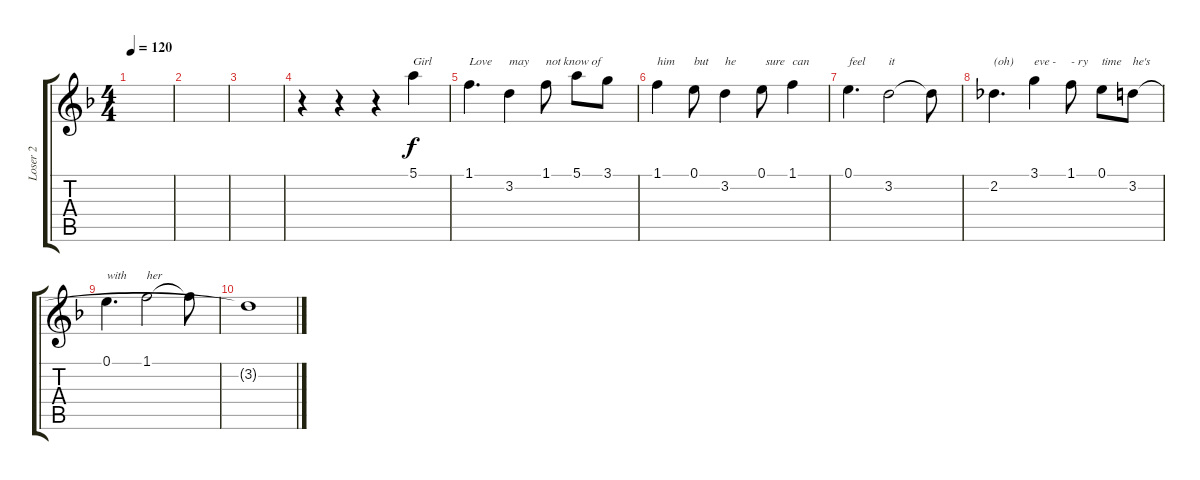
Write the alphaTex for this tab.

\track ("Loser 2" "Loser 2") {instrument electricguitarclean}
\staff {score tabs}
\tuning (E4 B3 G3 D3 A2 E2) {hide}
\ts (4 4)
\tempo 120
\clef g2
\ks f
|
|
|
r.4 r.4 r.4 5.1.4{txt "Girl"} |
1.1.4{d txt "Love"} 3.2.4{txt "may"} 1.1.8{txt "not know of"} 5.1.8 3.1.8 |
1.1.4{txt "him"} 0.1.8{txt "but"} 3.2.4{txt "he          sure"} 0.1.8 1.1.4{txt "can"} |
0.1.4{d txt "feel"} 3.2.2{txt "it"} 3.2{t}.8 |
2.2.4{d txt "(oh)"} 3.1.4{txt "eve -"} 1.1.8{txt "- ry"} 0.1.8{txt "time"} 3.2.8{txt "he's"} |
0.1.4{d txt "with"} 1.1.2{txt "her"} 1.1{t}.8 |
3.2{t}.1
